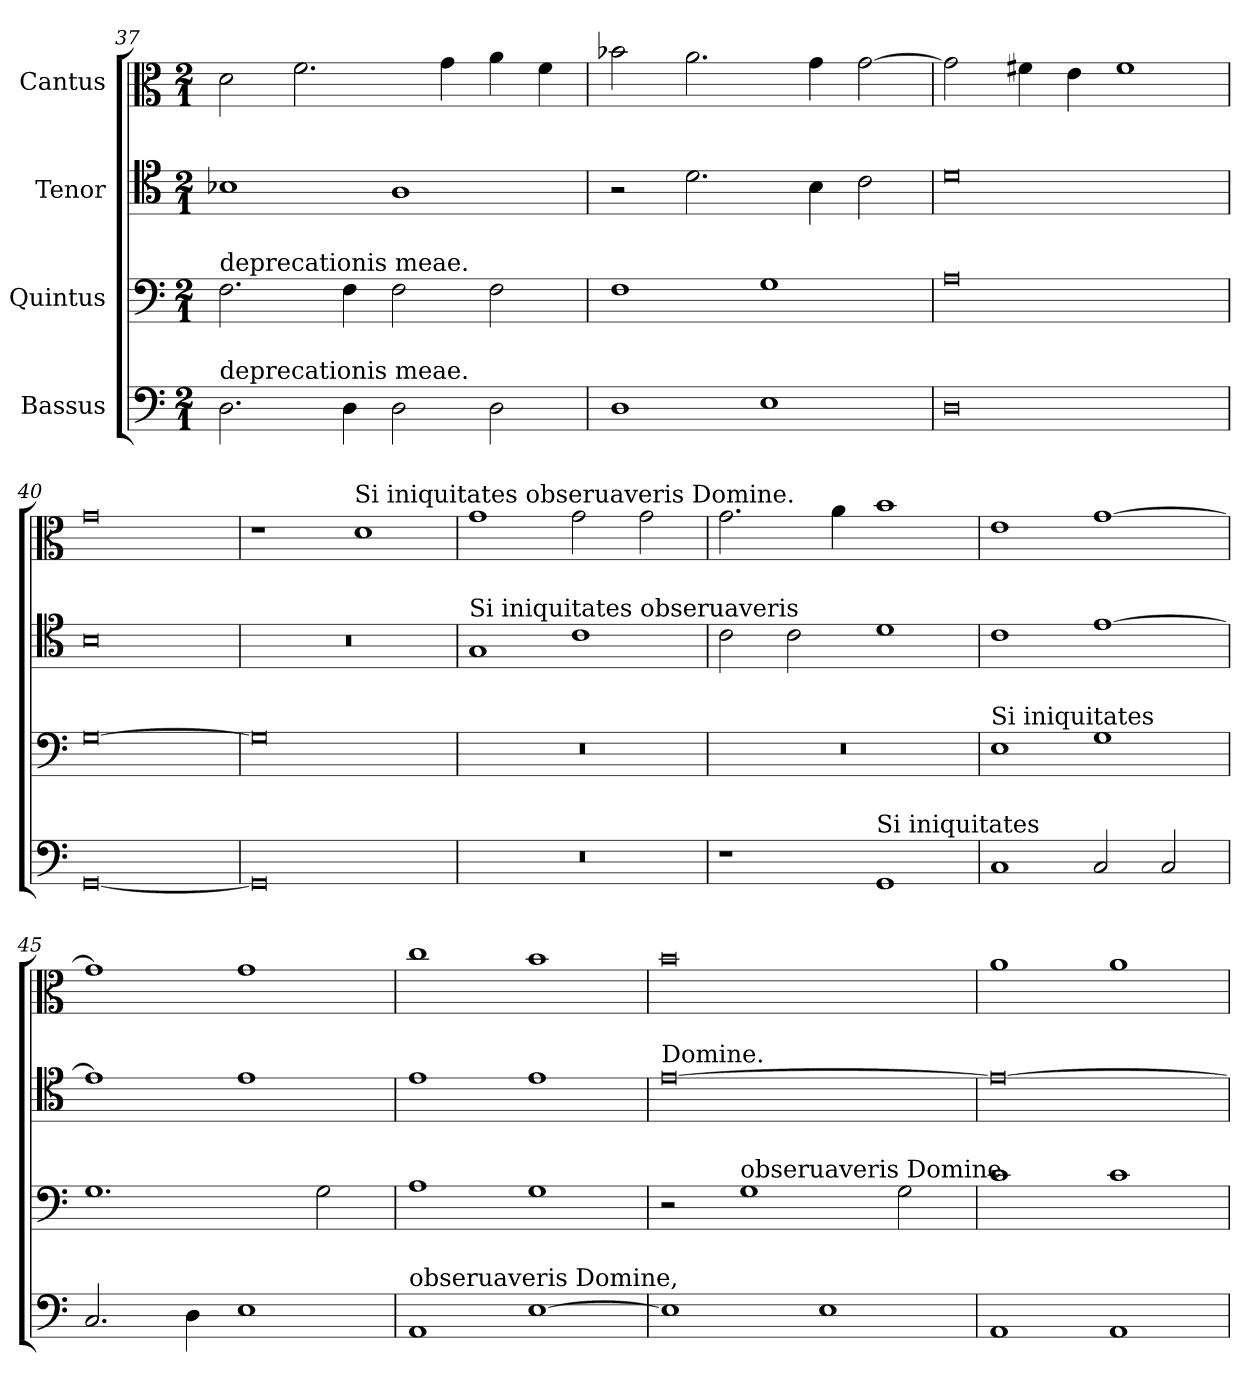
**kern	**kern	**kern	**kern
*part4	*part3	*part2	*part1
*staff4	*staff3	*staff2	*staff1
*I"Bassus	*I"Quintus	*I"Tenor	*I"Cantus
*clefF4	*clefF4	*clefC4	*clefC3
*k[]	*k[]	*k[]	*k[]
*M2/1	*M2/1	*M2/1	*M2/1
=37	=37	=37	=37
!	!LO:TX:a:t=deprecationis meae.	!	!
!LO:TX:a:t=deprecationis meae.	!	!	!
2.D\	2.F\	1B-i	2d\
.	.	.	2.f\
4D\	4F\	.	.
2D\	2F\	1A	.
.	.	.	4g\
2D\	2F\	.	4a\
.	.	.	4f\
!!LO:LB:g=z
=38	=38	=38	=38
1D	1F	2r	2b-i\
.	.	2.d\	2.a\
1E	1G	.	.
.	.	4B\	4g\
.	.	2c\	[2g\
=39	=39	=39	=39
0D	0A	0d	2g\]
.	.	.	4f#i\
.	.	.	4e\
.	.	.	1f#
=40	=40	=40	=40
[0GG	[0G	0B	0g
=41	=41	=41	=41
0GG]	0G]	0r	1r
!	!	!	!LO:TX:a:t=Si iniquitates obseruaveris Domine.
.	.	.	1d
=42	=42	=42	=42
!	!	!LO:TX:a:t=Si iniquitates obseruaveris	!
0r	0r	1G	1g
.	.	1c	2g\
.	.	.	2g\
=43	=43	=43	=43
1r	0r	2c\	2.g\
.	.	2c\	.
.	.	.	4a\
!LO:TX:a:t=Si iniquitates	!	!	!
1GG	.	1d	1b
=44	=44	=44	=44
!	!LO:TX:a:t=Si iniquitates	!	!
1C	1E	1c	1e
2C/	1G	[1e	[1g
2C/	.	.	.
=45	=45	=45	=45
2.C/	1.G	1e]	1g]
4D\	.	.	.
1E	.	1e	1g
.	2G\	.	.
!!LO:PB:g=z
=46	=46	=46	=46
!LO:TX:a:t=obseruaveris Domine,	!	!	!
1AA	1A	1e	1cc
[1E	1G	1e	1b
=47	=47	=47	=47
!	!	!LO:TX:a:t=Domine.	!
1E]	2r	[0e	0b
!	!LO:TX:a:t=obseruaveris Domine,	!	!
.	1G	.	.
1E	.	.	.
.	2G\	.	.
=48	=48	=48	=48
1AA	1c	0e_	1a
1AA	1c	.	1a
=	=	=	=
*-	*-	*-	*-
